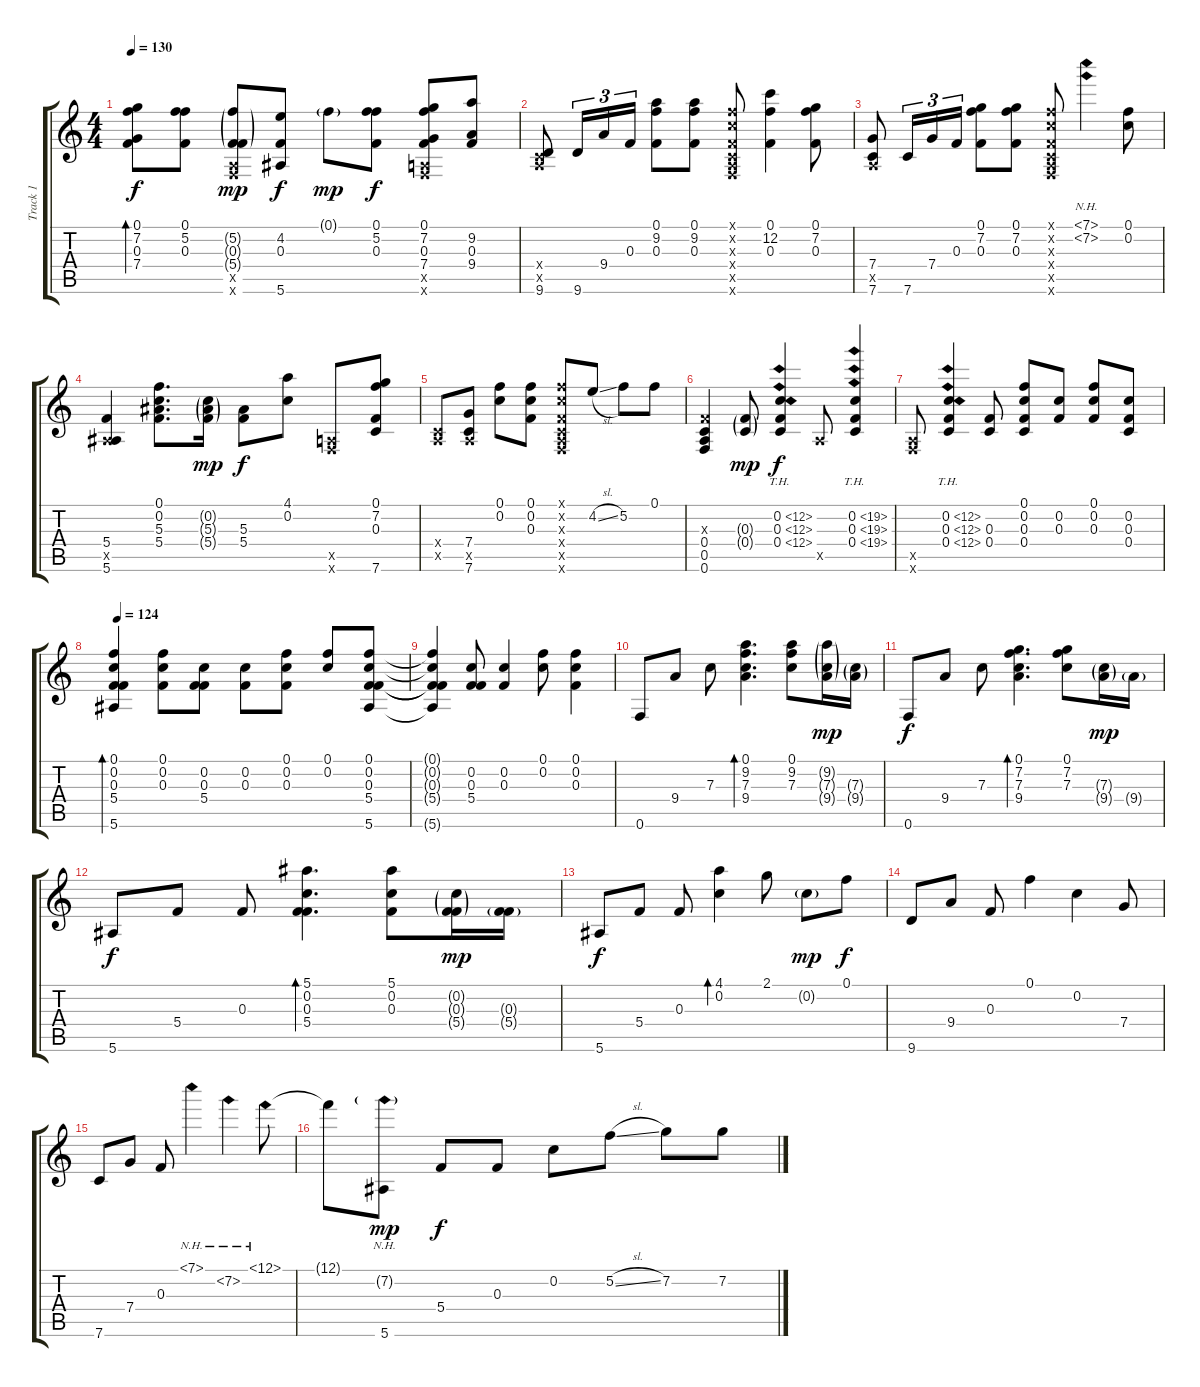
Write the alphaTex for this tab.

\track ("Track 1" "Track 1") {instrument acousticguitarsteel}
\staff {score tabs}
\tuning (F4 C4 F3 C3 A2 F2) {hide}
\ts (4 4)
\tempo 130
\clef g2
\ks c
(0.1 7.2 0.3 7.4).8{bd 120 dy f} (0.1 5.2 0.3).8 (5.2{g} 0.3{g} 5.4{g} 0.5{x} 0.6{x}).8{dy mp} (4.2 0.3 5.6).8{dy f} 0.1{g}.8{dy mp} (0.1 5.2 0.3).8{dy f} (0.1 7.2 0.3 7.4 0.5{x} 0.6{x}).8 (9.2 0.3 9.4).8 |
(0.4{x} 0.5{x} 9.6).8 9.6.16{tu (3 2)} 9.4.16{tu (3 2)} 0.3.16{tu (3 2)} (0.1 9.2 0.3).8 (0.1 9.2 0.3).8 (0.1{x} 0.2{x} 0.3{x} 0.4{x} 0.5{x} 0.6{x}).8 (0.1 12.2 0.3).4 (0.1 7.2 0.3).8 |
(7.4 0.5{x} 7.6).8 7.6.16{tu (3 2)} 7.4.16{tu (3 2)} 0.3.16{tu (3 2)} (0.1 7.2 0.3).8 (0.1 7.2 0.3).8 (0.1{x} 0.2{x} 0.3{x} 0.4{x} 0.5{x} 0.6{x}).8 (7.1{nh} 7.2{nh}).4 (0.1 0.2).8 |
(5.4 0.5{x} 5.6).4 (0.1 0.2 5.3 5.4).8{d} (0.2{g} 5.3{g} 5.4{g}).16{dy mp} (5.3 5.4).8{dy f} (4.1 0.2).8 (0.5{x} 0.6{x}).8 (0.1 7.2 0.3 7.6).8 |
(0.4{x} 0.5{x}).8 (7.4 0.5{x} 7.6).8 (0.1 0.2).8 (0.1 0.2 0.3).8 (0.1{x} 0.2{x} 0.3{x} 0.4{x} 0.5{x} 0.6{x}).8 4.2{sl}.8 5.2.8 0.1.8 |
(0.3{x} 0.4 0.5 0.6).4 (0.3{g} 0.4{g}).8{dy mp} (0.2{th 12} 0.3{th 12} 0.4{th 12}).4{dy f} 0.5{x}.8 (0.2{th 19} 0.3{th 19} 0.4{th 19}).4 |
(0.5{x} 0.6{x}).8 (0.2{th 12} 0.3{th 12} 0.4{th 12}).4 (0.3 0.4).8 (0.1 0.2 0.3 0.4).8 (0.2 0.3).8 (0.1 0.2 0.3).8 (0.2 0.3 0.4).8 |
\tempo 124
(0.1 0.2 0.3 5.4 5.6).4{bd 120} (0.1 0.2 0.3).8 (0.2 0.3 5.4).8 (0.2 0.3).8 (0.1 0.2 0.3).8 (0.1 0.2).8 (0.1 0.2 0.3 5.4 5.6).8 |
(0.1{t} 0.2{t} 0.3{t} 5.4{t} 5.6{t}).4 (0.2 0.3 5.4).8 (0.2 0.3).4 (0.1 0.2).8 (0.1 0.2 0.3).4 |
0.6.8 9.4.8 7.3.8 (0.1 9.2 7.3 9.4).4{d bd 60} (0.1 9.2 7.3).8 (9.2{g} 7.3{g} 9.4{g}).16{dy mp} (7.3{g} 9.4{g}).16 |
0.6.8{dy f} 9.4.8 7.3.8 (0.1 7.2 7.3 9.4).4{d bd 60} (0.1 7.2 7.3).8 (7.3{g} 9.4{g}).16{dy mp} 9.4{g}.16 |
5.6.8{dy f} 5.4.8 0.3.8 (5.1 0.2 0.3 5.4).4{d bd 60} (5.1 0.2 0.3).8 (0.2{g} 0.3{g} 5.4{g}).16{dy mp} (0.3{g} 5.4{g}).16 |
5.6.8{dy f} 5.4.8 0.3.8 (4.1 0.2).4{bd 60} 2.1.8 0.2{g}.8{dy mp} 0.1.8{dy f} |
9.6.8 9.4.8 0.3.8 0.1.4 0.2.4 7.4.8 |
7.6.8 7.4.8 0.3.8 7.1{nh}.4 7.2{nh}.4 12.1{nh}.8 |
12.1{t}.8 (7.2{nh g} 5.6).8{dy mp} 5.4.8{dy f} 0.3.8 0.2.8 5.2{sl}.8 7.2.8 7.2.8
